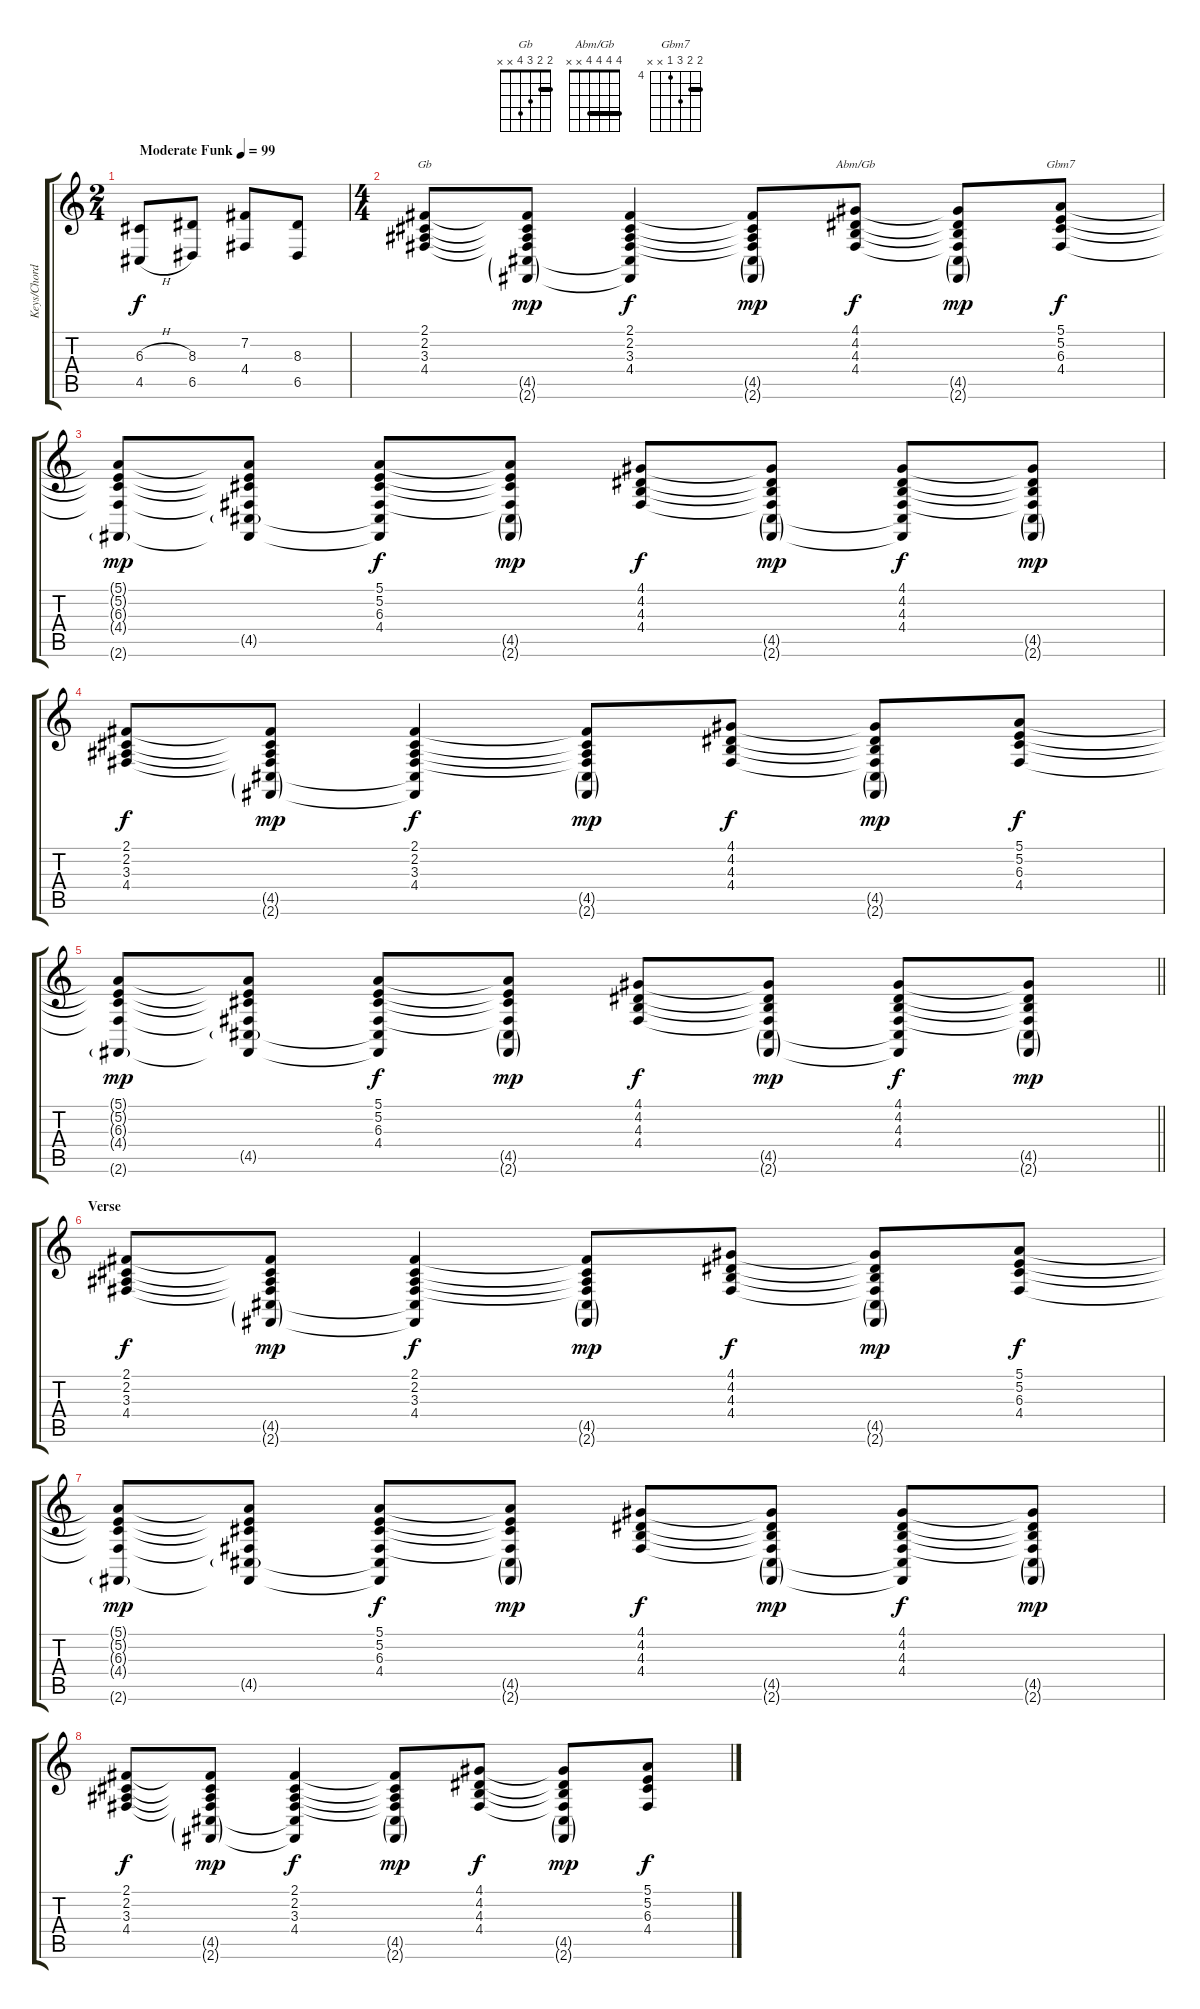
\track ("Keys/Chords" "Keys/Chord") {instrument electricpiano1}
\staff {score tabs}
\tuning (E4 B3 G3 D3 A2 E2) {hide}
\chord ("Gb" 2 2 3 4 x x) {barre 2}
\chord ("Abm/Gb" 4 4 4 4 x x) {barre 4}
\chord ("Gbm7" 5 5 6 4 x x) {firstfret 4 barre 5}
\ts (2 4)
\tempo (99 "Moderate Funk")
\clef g2
\ks c
(6.3{h} 4.5{h}).8{dy f instrument electricpiano1} (8.3 6.5).8 (7.2 4.4).8 (8.3 6.5).8 |
\ts (4 4)
(2.1 2.2 3.3 4.4).8{ch "Gb"} (2.1{t} 2.2{t} 3.3{t} 4.4{t} 4.5{g} 2.6{g}).8{dy mp} (2.1 2.2 3.3 4.4 4.5{t} 2.6{t}).4{dy f} (2.1{t} 2.2{t} 3.3{t} 4.4{t} 4.5{g} 2.6{g}).8{dy mp} (4.1 4.2 4.3 4.4).8{ch "Abm/Gb" dy f} (4.1{t} 4.2{t} 4.3{t} 4.4{t} 4.5{g} 2.6{g}).8{dy mp} (5.1 5.2 6.3 4.4).8{ch "Gbm7" dy f} |
(5.1{t} 5.2{t} 6.3{t} 4.4{t} 2.6{g}).8{dy mp} (5.1{t} 5.2{t} 6.3{t} 4.4{t} 4.5{g} 2.6{t}).8 (5.1 5.2 6.3 4.4 4.5{t} 2.6{t}).8{dy f} (5.1{t} 5.2{t} 6.3{t} 4.4{t} 4.5{g} 2.6{g}).8{dy mp} (4.1 4.2 4.3 4.4).8{dy f} (4.1{t} 4.2{t} 4.3{t} 4.4{t} 4.5{g} 2.6{g}).8{dy mp} (4.1 4.2 4.3 4.4 4.5{t} 2.6{t}).8{dy f} (4.1{t} 4.2{t} 4.3{t} 4.4{t} 4.5{g} 2.6{g}).8{dy mp} |
(2.1 2.2 3.3 4.4).8{dy f} (2.1{t} 2.2{t} 3.3{t} 4.4{t} 4.5{g} 2.6{g}).8{dy mp} (2.1 2.2 3.3 4.4 4.5{t} 2.6{t}).4{dy f} (2.1{t} 2.2{t} 3.3{t} 4.4{t} 4.5{g} 2.6{g}).8{dy mp} (4.1 4.2 4.3 4.4).8{dy f} (4.1{t} 4.2{t} 4.3{t} 4.4{t} 4.5{g} 2.6{g}).8{dy mp} (5.1 5.2 6.3 4.4).8{dy f} |
\barLineRight lightlight
(5.1{t} 5.2{t} 6.3{t} 4.4{t} 2.6{g}).8{dy mp} (5.1{t} 5.2{t} 6.3{t} 4.4{t} 4.5{g} 2.6{t}).8 (5.1 5.2 6.3 4.4 4.5{t} 2.6{t}).8{dy f} (5.1{t} 5.2{t} 6.3{t} 4.4{t} 4.5{g} 2.6{g}).8{dy mp} (4.1 4.2 4.3 4.4).8{dy f} (4.1{t} 4.2{t} 4.3{t} 4.4{t} 4.5{g} 2.6{g}).8{dy mp} (4.1 4.2 4.3 4.4 4.5{t} 2.6{t}).8{dy f} (4.1{t} 4.2{t} 4.3{t} 4.4{t} 4.5{g} 2.6{g}).8{dy mp} |
\section ("" "Verse")
(2.1 2.2 3.3 4.4).8{dy f} (2.1{t} 2.2{t} 3.3{t} 4.4{t} 4.5{g} 2.6{g}).8{dy mp} (2.1 2.2 3.3 4.4 4.5{t} 2.6{t}).4{dy f} (2.1{t} 2.2{t} 3.3{t} 4.4{t} 4.5{g} 2.6{g}).8{dy mp} (4.1 4.2 4.3 4.4).8{dy f} (4.1{t} 4.2{t} 4.3{t} 4.4{t} 4.5{g} 2.6{g}).8{dy mp} (5.1 5.2 6.3 4.4).8{dy f} |
(5.1{t} 5.2{t} 6.3{t} 4.4{t} 2.6{g}).8{dy mp} (5.1{t} 5.2{t} 6.3{t} 4.4{t} 4.5{g} 2.6{t}).8 (5.1 5.2 6.3 4.4 4.5{t} 2.6{t}).8{dy f} (5.1{t} 5.2{t} 6.3{t} 4.4{t} 4.5{g} 2.6{g}).8{dy mp} (4.1 4.2 4.3 4.4).8{dy f} (4.1{t} 4.2{t} 4.3{t} 4.4{t} 4.5{g} 2.6{g}).8{dy mp} (4.1 4.2 4.3 4.4 4.5{t} 2.6{t}).8{dy f} (4.1{t} 4.2{t} 4.3{t} 4.4{t} 4.5{g} 2.6{g}).8{dy mp} |
(2.1 2.2 3.3 4.4).8{dy f} (2.1{t} 2.2{t} 3.3{t} 4.4{t} 4.5{g} 2.6{g}).8{dy mp} (2.1 2.2 3.3 4.4 4.5{t} 2.6{t}).4{dy f} (2.1{t} 2.2{t} 3.3{t} 4.4{t} 4.5{g} 2.6{g}).8{dy mp} (4.1 4.2 4.3 4.4).8{dy f} (4.1{t} 4.2{t} 4.3{t} 4.4{t} 4.5{g} 2.6{g}).8{dy mp} (5.1 5.2 6.3 4.4).8{dy f}
